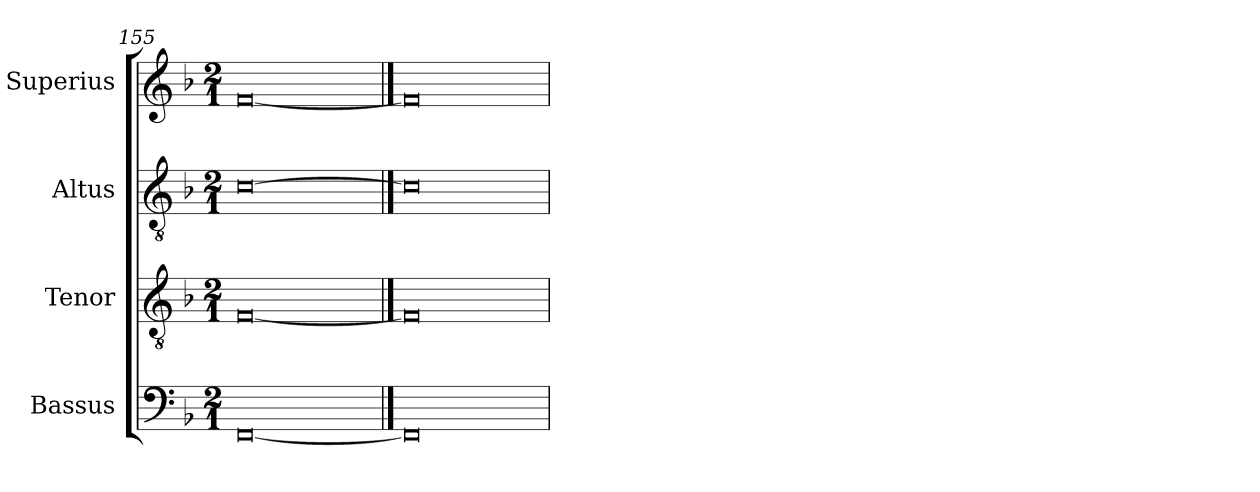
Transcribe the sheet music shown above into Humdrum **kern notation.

**kern	**kern	**kern	**kern
*part4	*part3	*part2	*part1
*staff4	*staff3	*staff2	*staff1
*I"Bassus	*I"Tenor	*I"Altus	*I"Superius
*I'B	*I'T	*I'A	*I'S
*clefF4	*clefGv2	*clefGv2	*clefG2
*k[b-]	*k[b-]	*k[b-]	*k[b-]
*F:	*F:	*F:	*F:
*M2/1	*M2/1	*M2/1	*M2/1
=155	=155	=155	=155
[0FF	[0F	[0c	[0f
==156	==156	==156	==156
0FF]	0F]	0c]	0f]
=	=	=	=
*-	*-	*-	*-
